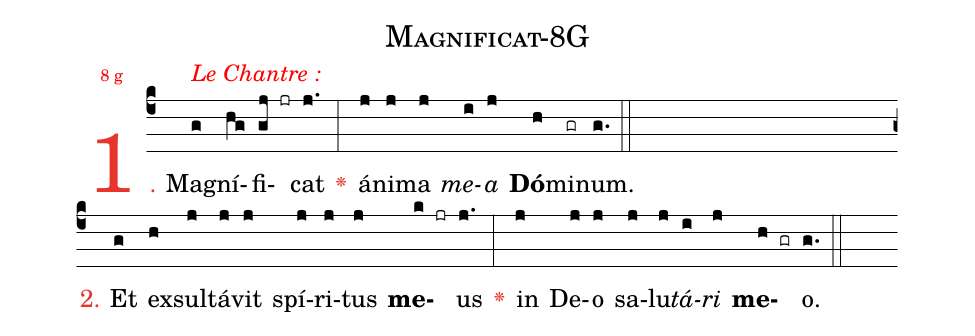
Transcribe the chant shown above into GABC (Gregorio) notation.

name: Magnificat-8G;
annotation: {\color{red}\scriptsize 8 g};
%%
(c4)<c>1.</c> Ma<alt>{\textcolor{red}{Le Chantre :}}</alt>(g)gní(hg)fi(gj jr)cat(j.) <c><v>\greheightstar</v></c>(:) á(j)ni(j)ma(j) <i>me</i>(i)<i>a</i>(j) <b>Dó</b>(h)mi(gr)num.(g.) (::) (Z)
<c>2.</c> Et(g) ex(h)sul(j)tá(j)vit(j) spí(j)ri(j)tus(j) <b>me</b>(k jr)us(j.) <c><v>\greheightstar</v></c>(:) in(j) De(j)o(j) sa(j)lu(j)<i>tá</i>(i)<i>ri</i>(j) <b>me</b>(h gr)o.(g.) (::)


%E(j) u(j) o(i) u(j) a(h) e.(g.) (::)
